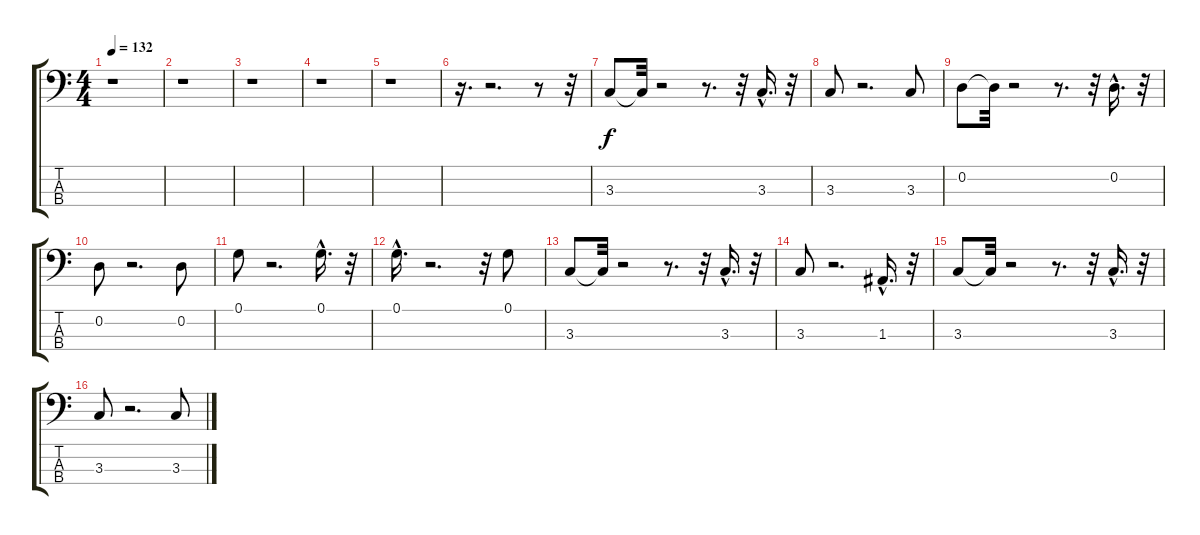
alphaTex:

\track "" {instrument synthbass2}
\staff {score tabs}
\tuning (G2 D2 A1 E1) {hide}
\ts (4 4)
\tempo 132
\clef f4
\ks c
r.1{dy f} |
r.1 |
r.1 |
r.1 |
r.1 |
r.16{d} r.2{d} r.8 r.32 |
3.3.8 3.3{t}.32 r.2 r.8{d} r.32 3.3{hac}.16{d} r.32 |
3.3.8 r.2{d} 3.3.8 |
0.2.8 0.2{t}.32 r.2 r.8{d} r.32 0.2{hac}.16{d} r.32 |
0.2.8 r.2{d} 0.2.8 |
0.1.8 r.2{d} 0.1{hac}.16{d} r.32 |
0.1{hac}.16{d} r.2{d} r.32 0.1.8 |
3.3.8 3.3{t}.32 r.2 r.8{d} r.32 3.3{hac}.16{d} r.32 |
3.3.8 r.2{d} 1.3{hac}.16{d} r.32 |
3.3.8 3.3{t}.32 r.2 r.8{d} r.32 3.3{hac}.16{d} r.32 |
3.3.8 r.2{d} 3.3.8
